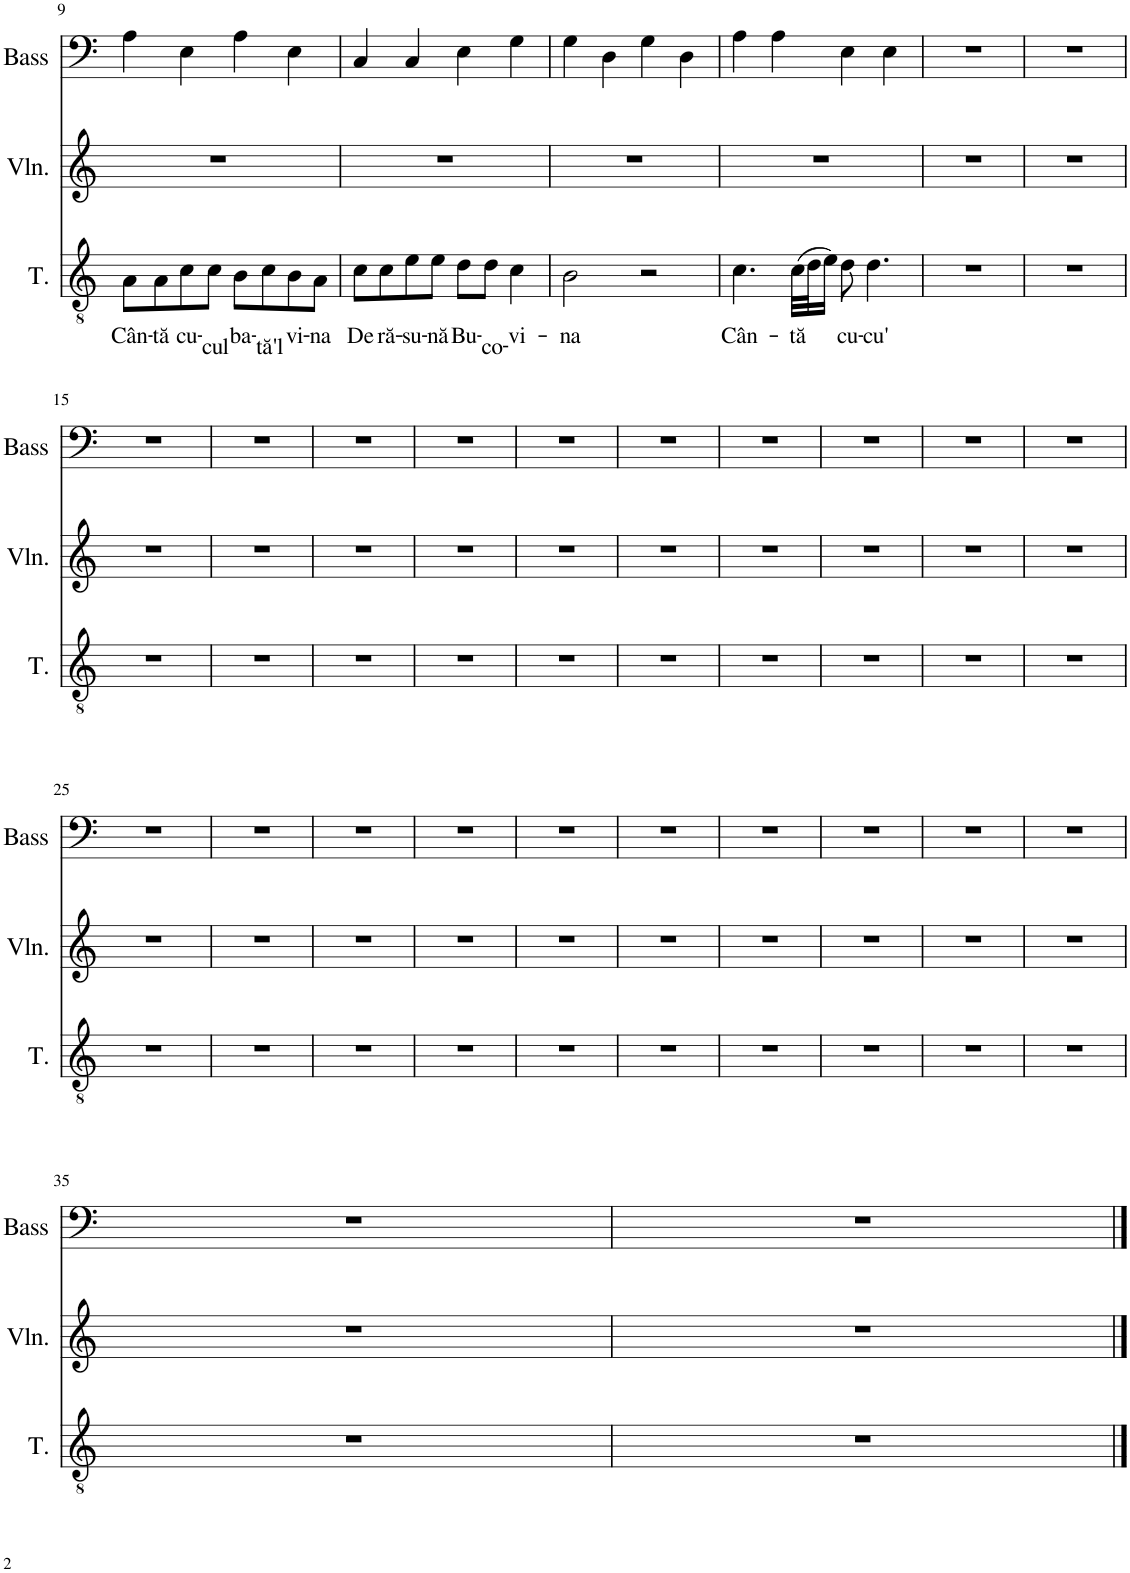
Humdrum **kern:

**kern	**text	**kern	**kern
*part3	*part3	*part2	*part1
*staff3	*staff3	*staff2	*staff1
*I"Tenor	*	*I"Violin	*I"Acoustic Bass
*I'T.	*	*I'Vln.	*I'Bass
!!LO:PB:g=z
*clefGv2	*	*clefG2	*clefF4
*	*	*	*Trd7c12
*k[]	*	*k[]	*k[]
*M4/4	*	*M4/4	*M4/4
=9	=9	=9	=9
!	!LO:LY:b	!	!
8A\L	Cân-	1r	4A\
!	!LO:LY:b	!	!
8A\	-tă	.	.
!	!LO:LY:b	!	!
8c\	cu-	.	4E\
!	!LO:LY:b	!	!
8c\J	-cul	.	.
!	!LO:LY:b	!	!
8B\L	ba-	.	4A\
!	!LO:LY:b	!	!
8c\	-tă'l	.	.
!	!LO:LY:b	!	!
8B\	vi-	.	4E\
!	!LO:LY:b	!	!
8A\J	-na	.	.
=10	=10	=10	=10
!	!LO:LY:b	!	!
8c\L	De	1r	4C/
!	!LO:LY:b	!	!
8c\	ră-	.	.
!	!LO:LY:b	!	!
8e\	-su-	.	4C/
!	!LO:LY:b	!	!
8e\J	-nă	.	.
!	!LO:LY:b	!	!
8d\L	Bu-	.	4E\
!	!LO:LY:b	!	!
8d\J	-co-	.	.
!	!LO:LY:b	!	!
4c\	-vi-	.	4G\
=11	=11	=11	=11
!	!LO:LY:b	!	!
2B\	-na	1r	4G\
.	.	.	4D\
2r	.	.	4G\
.	.	.	4D\
=12	=12	=12	=12
!	!LO:LY:b	!	!
4.c\	Cân-	1r	4A\
.	.	.	4A\
!	!LO:LY:b	!	!
(32c\LLL	-tă	.	.
32d\J	.	.	.
16e\JJ)	.	.	.
!	!LO:LY:b	!	!
8d\	-cu-	.	4E\
!	!LO:LY:b	!	!
4.d\	-cu'	.	.
.	.	.	4E\
=13	=13	=13	=13
1r	.	1r	1r
=14	=14	=14	=14
1r	.	1r	1r
!!LO:LB:g=z
=15	=15	=15	=15
1r	.	1r	1r
=16	=16	=16	=16
1r	.	1r	1r
=17	=17	=17	=17
1r	.	1r	1r
=18	=18	=18	=18
1r	.	1r	1r
=19	=19	=19	=19
1r	.	1r	1r
=20	=20	=20	=20
1r	.	1r	1r
=21	=21	=21	=21
1r	.	1r	1r
=22	=22	=22	=22
1r	.	1r	1r
=23	=23	=23	=23
1r	.	1r	1r
=24	=24	=24	=24
1r	.	1r	1r
!!LO:LB:g=z
=25	=25	=25	=25
1r	.	1r	1r
=26	=26	=26	=26
1r	.	1r	1r
=27	=27	=27	=27
1r	.	1r	1r
=28	=28	=28	=28
1r	.	1r	1r
=29	=29	=29	=29
1r	.	1r	1r
=30	=30	=30	=30
1r	.	1r	1r
=31	=31	=31	=31
1r	.	1r	1r
=32	=32	=32	=32
1r	.	1r	1r
=33	=33	=33	=33
1r	.	1r	1r
=34	=34	=34	=34
1r	.	1r	1r
!!LO:LB:g=z
=35	=35	=35	=35
1r	.	1r	1r
=36	=36	=36	=36
1r	.	1r	1r
==	==	==	==
*-	*-	*-	*-
